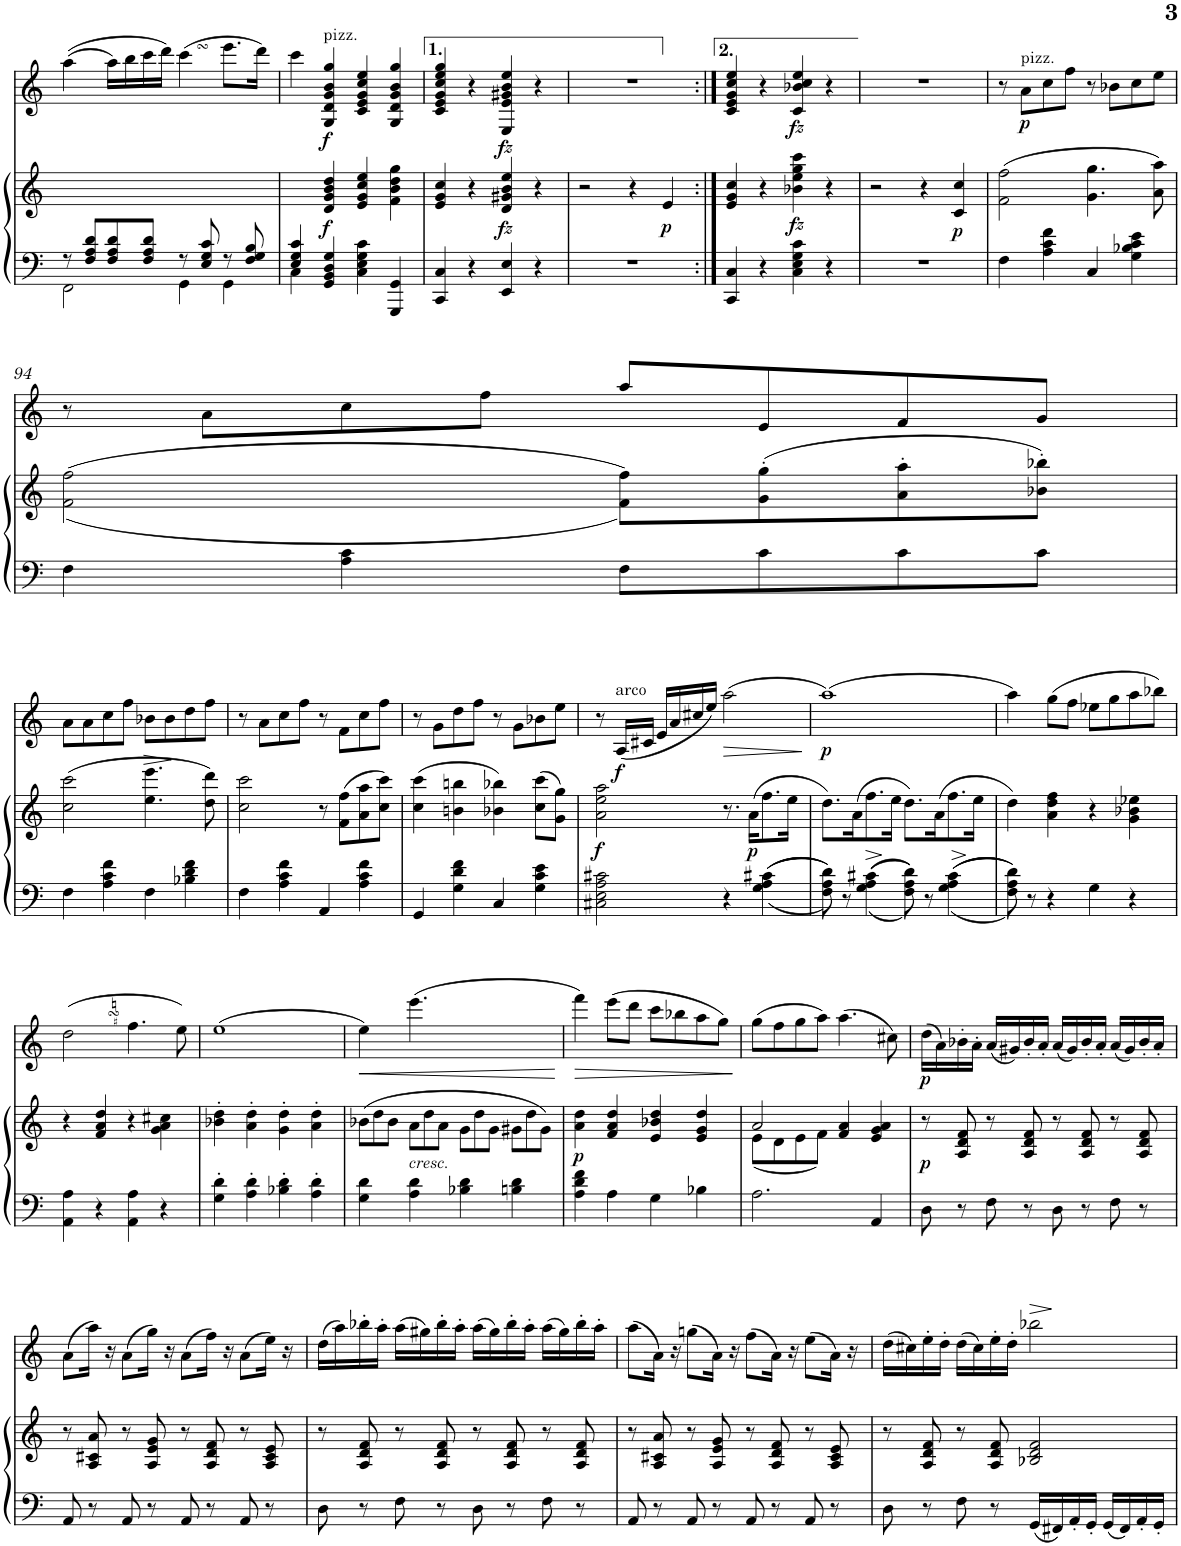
**kern	**kern	**dynam	**kern	**dynam
*part2	*part2	*part2	*part1	*part1
*staff3	*staff2	*staff2/3	*staff1	*staff1
*I"Piano	*	*	*I"Violoncello	*
*I'Pno	*	*	*I'Vc	*
!!LO:PB:g=z
*clefF4	*clefG2	*	*clefG2	*
*k[]	*k[]	*	*k[]	*
*M4/4	*M4/4	*	*M4/4	*
*met(c)	*met(c)	*	*met(c)	*
=87	=87	=87	=87	=87
*^	*	*	*	*
8r	2FF\	1ryy	.	((4aa\	.
8F/ 8A/ 8d/L	.	.	.	.	.
8F/ 8A/ 8d/	.	.	.	16aa\LL)	.
.	.	.	.	16bb\	.
8F/ 8A/ 8d/J	.	.	.	16ccc\	.
.	.	.	.	16ddd\JJ)	.
8r	4GG\	.	.	(4ccc\	.
8E/ 8G/ 8c/	.	.	.	.	.
8r	4GG\	.	.	8.eee\L	.
8F/ 8G/ 8B/	.	.	.	.	.
.	.	.	.	16ddd\Jk)	.
=88	=88	=88	=88	=88	=88
4C\	4E/ 4G/ 4c/	4ryy	.	4ccc\	.
!	!	!	!	!LO:TX:a:t=pizz.	!
!	!	!	!LO:DY:b	!	!LO:DY:b
4GG/ 4BB/ 4D/ 4G/	4ryy	4d/ 4g/ 4b/ 4dd/	f	4G/ 4d/ 4g/ 4b/ 4gg/	f
4C\ 4E\ 4G\ 4c\	2ryy	4e/ 4g/ 4cc/ 4ee/	.	4c/ 4e/ 4g/ 4cc/ 4ee/	.
4GGG/ 4GG/	.	4f\ 4b\ 4dd\ 4gg\	.	4G/ 4d/ 4g/ 4b/ 4gg/	.
*v	*v	*	*	*	*
=89	=89	=89	=89	=89
4CC/ 4C/	4e/ 4g/ 4cc/	.	4c/ 4e/ 4g/ 4cc/ 4ee/ 4gg/	.
4r	4r	.	4r	.
!	!	!LO:DY:b	!	!LO:DY:b
4EE/ 4E/	4d/ 4g#X/ 4b/ 4ee/	fz	4E/ 4e/ 4g#X/ 4b/ 4ee/	fz
4r	4r	.	4r	.
=90	=90	=90	=90	=90
1r	2r	.	1r	.
.	4r	.	.	.
!	!	!LO:DY:b	!	!
.	4e/	p	.	.
=91:|!	=91:|!	=91:|!	=91:|!	=91:|!
4CC/ 4C/	4e/ 4g/ 4cc/	.	4c/ 4e/ 4g/ 4cc/ 4ee/	.
4r	4r	.	4r	.
!	!	!LO:DY:b	!	!LO:DY:b
4C\ 4E\ 4G\ 4c\	4b-X\ 4ee\ 4gg\ 4ccc\	fz	4c/ 4b-X/ 4cc/ 4ee/	fz
4r	4r	.	4r	.
=92	=92	=92	=92	=92
1r	2r	.	1r	.
.	4r	.	.	.
!	!	!LO:DY:b	!	!
.	4c/ 4cc/	p	.	.
=93	=93	=93	=93	=93
4F\	(2f\ 2ff\	.	8r	.
!	!	!	!LO:TX:a:t=pizz.	!
!	!	!	!	!LO:DY:b
.	.	.	8a\L	p
4A\ 4c\ 4f\	.	.	8cc\	.
.	.	.	8ff\J	.
4C/	4.g\ 4.gg\	.	8r	.
.	.	.	8b-X\L	.
4G\ 4B-X\ 4c\ 4e\	.	.	8cc\	.
.	8a\ 8aa\)	.	8ee\J	.
!!LO:LB:g=z
=94	=94	=94	=94	=94
4F\	((<2f\ 2ff\	.	8r	.
.	.	.	8a\L	.
4A\ 4c\	.	.	8cc\	.
.	.	.	8ff\J	.
8F\L	8f\ 8ff\L))	.	8aa/L	.
8c\	(8g\' 8gg\'	.	8e/	.
8c\	8a\' 8aa\'	.	8f/	.
8c\J	8b-X\' 8bb-X\'J)	.	8g/J	.
!!LO:LB:g=z
=95	=95	=95	=95	=95
4F\	(2cc\ 2ccc\	.	8a\L	.
.	.	.	8a\	.
4A\ 4c\ 4f\	.	.	8cc\	.
.	.	.	8ff\J	.
!	!	!LO:HP:b	!	!
4F\	4.ee\ 4.eee\	>	8b-X\L	.
.	.	.	8b-\	.
4B-X\ 4d\ 4f\	.	.	8dd\	.
.	8dd\ 8ddd\)	]	8ff\J	.
=96	=96	=96	=96	=96
4F\	2cc\ 2ccc\	.	8r	.
.	.	.	8a\L	.
4A\ 4c\ 4f\	.	.	8cc\	.
.	.	.	8ff\J	.
4AA/	8r	.	8r	.
.	(8f\ 8ff\L	.	8f\L	.
4A\ 4c\ 4f\	8a\ 8aa\	.	8cc\	.
.	8cc\ 8ccc\J)	.	8ff\J	.
=97	=97	=97	=97	=97
4GG/	(4cc\ 4ccc\	.	8r	.
.	.	.	8g\L	.
4G\ 4d\ 4f\	4bn\ 4bbn\	.	8dd\	.
.	.	.	8ff\J	.
4C/	4b-X\ 4bb-X\)	.	8r	.
.	.	.	8g\L	.
4G\ 4c\ 4e\	(8cc\ 8ccc\L	.	8b-X\	.
.	8g\ 8gg\J)	.	8ee\J	.
=98	=98	=98	=98	=98
!	!	!LO:DY:b	!	!
2C#X\ 2E\ 2A\ 2c#X\	2a\ 2ee\ 2aa\	f	8r	.
!	!	!	!LO:TX:a:t=arco	!
!	!	!	!	!LO:DY:b
.	.	.	(16A/LL	f
.	.	.	16c#X/JJ	.
.	.	.	16e/LL	.
.	.	.	16a/	.
.	.	.	16cc#X/	.
.	.	.	16ee/JJ)	.
!	!	!	!	!LO:HP:b
4r	8.r	.	(2aa\	>
!	!	!LO:DY:b	!	!
.	(16a\KL	p	.	.
4G\ 4A\ 4c#X\	8.ff\	.	.	.
.	16ee\Jk	.	.	.
.	.	.	.	]
=99	=99	=99	=99	=99
!	!	!	!	!LO:DY:b
8F\ 8A\ 8d\	8.dd\L)	.	(1aa)	p
8r	.	.	.	.
.	(16a\K	.	.	.
4G\ 4A\ 4c#X\	8.ff\	.	.	.
.	16ee\Jk	.	.	.
8F\ 8A\ 8d\	8.dd\L)	.	.	.
8r	.	.	.	.
.	(16a\K	.	.	.
4G\ 4A\ 4c#\	8.ff\	.	.	.
.	16ee\Jk	.	.	.
=100	=100	=100	=100	=100
8F\ 8A\ 8d\	4dd\)	.	4aa\)	.
8r	.	.	.	.
4r	4a\ 4dd\ 4ff\	.	(8gg\L	.
.	.	.	8ff\J	.
4G\	4r	.	8ee-X\L	.
.	.	.	8gg\	.
4r	4g\ 4b-X\ 4ee-X\	.	8aa\	.
.	.	.	8bb-X\J)	.
!!LO:LB:g=z
=101	=101	=101	=101	=101
4AA\ 4A\	4r	.	(2dd\	.
4r	4f/ 4a/ 4dd/	.	.	.
!	!	!	!LO:TX:a:t=♮	!
4AA\ 4A\	4r	.	4.ff\	.
4r	4g\ 4a\ 4cc#X\	.	.	.
.	.	.	8ee\)	.
=102	=102	=102	=102	=102
4G\' 4d\'	4b-X\' 4dd\'	.	(1ee	.
4A\' 4d\'	4a\' 4dd\'	.	.	.
4B-X\' 4d\'	4g\' 4dd\'	.	.	.
4A\' 4d\'	4a\' 4dd\'	.	.	.
=103	=103	=103	=103	=103
!	!	!	!	!LO:HP:b
4G\ 4d\	(24.b-X\L	.	4ee\)	<
.	24.dd\	.	.	.
.	8b-\J	.	.	.
!	!LO:TX:b:i:t=cresc.	!	!	!
4A\ 4d\	24.a\L	.	(4.eee\	.
.	24.dd\	.	.	.
.	8a\J	.	.	.
4B-X\ 4d\	24.g\L	.	.	.
.	24.dd\	.	.	.
.	8g\J	.	8ryy	.
4Bn\ 4d\	24.g#X\L	.	4ryy	.
.	24.dd\	.	.	.
.	8g#\J)	.	.	.
.	.	.	.	[
=104	=104	=104	=104	=104
!	!	!LO:DY:b	!	!LO:HP:b
4A\ 4d\ 4f\	4a\ 4dd\	p	4fff\)	>
4A\	4f/ 4a/ 4dd/	.	(8eee\L	.
.	.	.	8ddd\J	.
4G\	4e/ 4b-X/ 4dd/	.	8ccc\L	.
.	.	.	8bb-X\	.
4B-X\	4e/ 4g/ 4dd/	.	8aa\	.
.	.	.	8gg\J)	.
.	.	.	.	]
=105	=105	=105	=105	=105
*	*^	*	*	*
2.A\	(<8e\L	2a/	.	(8gg\L	.
.	8d\	.	.	8ff\	.
.	8e\	.	.	8gg\	.
.	8f\J)	.	.	8aa\J)	.
.	4f/ 4a/	2ryy	.	(4.aa\	.
4AA/	4e/ 4g/ 4a/	.	.	.	.
.	.	.	.	8cc#X\)	.
*	*v	*v	*	*	*
=106	=106	=106	=106	=106
!	!	!LO:DY:b	!	!LO:DY:b
8D\	8r	p	(16dd\LL	p
.	.	.	16a\)	.
8r	8A/ 8d/ 8f/	.	16b-X'\	.
.	.	.	16a'\JJ	.
8F\	8r	.	(16a/LL	.
.	.	.	16g#X/)	.
8r	8A/ 8d/ 8f/	.	16b-'/	.
.	.	.	16a'/JJ	.
8D\	8r	.	(16a/LL	.
.	.	.	16g#/)	.
8r	8A/ 8d/ 8f/	.	16b-'/	.
.	.	.	16a'/JJ	.
8F\	8r	.	(16a/LL	.
.	.	.	16g#/)	.
8r	8A/ 8d/ 8f/	.	16b-'/	.
.	.	.	16a'/JJ	.
!!LO:LB:g=z
=107	=107	=107	=107	=107
8AA/	8r	.	(8a\L	.
8r	8A/ 8c#X/ 8a/	.	16aa\Jk)	.
.	.	.	16r	.
8AA/	8r	.	(8a\L	.
8r	8A/ 8e/ 8g/	.	16gg\Jk)	.
.	.	.	16r	.
8AA/	8r	.	(8a\L	.
8r	8A/ 8d/ 8f/	.	16ff\Jk)	.
.	.	.	16r	.
8AA/	8r	.	(8a\L	.
8r	8A/ 8c#/ 8e/	.	16ee\Jk)	.
.	.	.	16r	.
=108	=108	=108	=108	=108
8D\	8r	.	(16dd\LL	.
.	.	.	16aa\)	.
8r	8A/ 8d/ 8f/	.	16bb-X'\	.
.	.	.	16aa'\JJ	.
8F\	8r	.	(16aa\LL	.
.	.	.	16gg#X\)	.
8r	8A/ 8d/ 8f/	.	16bb-'\	.
.	.	.	16aa'\JJ	.
8D\	8r	.	(16aa\LL	.
.	.	.	16gg#\)	.
8r	8A/ 8d/ 8f/	.	16bb-'\	.
.	.	.	16aa'\JJ	.
8F\	8r	.	(16aa\LL	.
.	.	.	16gg#\)	.
8r	8A/ 8d/ 8f/	.	16bb-'\	.
.	.	.	16aa'\JJ	.
=109	=109	=109	=109	=109
8AA/	8r	.	(8aa\L	.
8r	8A/ 8c#X/ 8a/	.	16a\Jk)	.
.	.	.	16r	.
8AA/	8r	.	(8ggn\L	.
8r	8A/ 8e/ 8g/	.	16a\Jk)	.
.	.	.	16r	.
8AA/	8r	.	(8ff\L	.
8r	8A/ 8d/ 8f/	.	16a\Jk)	.
.	.	.	16r	.
8AA/	8r	.	(8ee\L	.
8r	8A/ 8c#/ 8e/	.	16a\Jk)	.
.	.	.	16r	.
=110	=110	=110	=110	=110
8D\	8r	.	(16dd\LL	.
.	.	.	16cc#X\)	.
8r	8A/ 8d/ 8f/	.	16ee'\	.
.	.	.	16dd'\JJ	.
8F\	8r	.	(16dd\LL	.
.	.	.	16cc#\)	.
8r	8A/ 8d/ 8f/	.	16ee'\	.
.	.	.	16dd'\JJ	.
!	!	!	!	!LO:HP:b
16GG/LL	2B-X/ 2d/ 2f/	.	2bb-X\	>
16FF#X/	.	.	.	.
16AA'/	.	.	.	.
16GG'/JJ	.	.	.	.
16GG/LL	.	.	.	.
16FF#/	.	.	.	.
16AA'/	.	.	.	.
16GG'/JJ	.	.	.	.
.	.	.	.	]
=	=	=	=	=
*-	*-	*-	*-	*-
